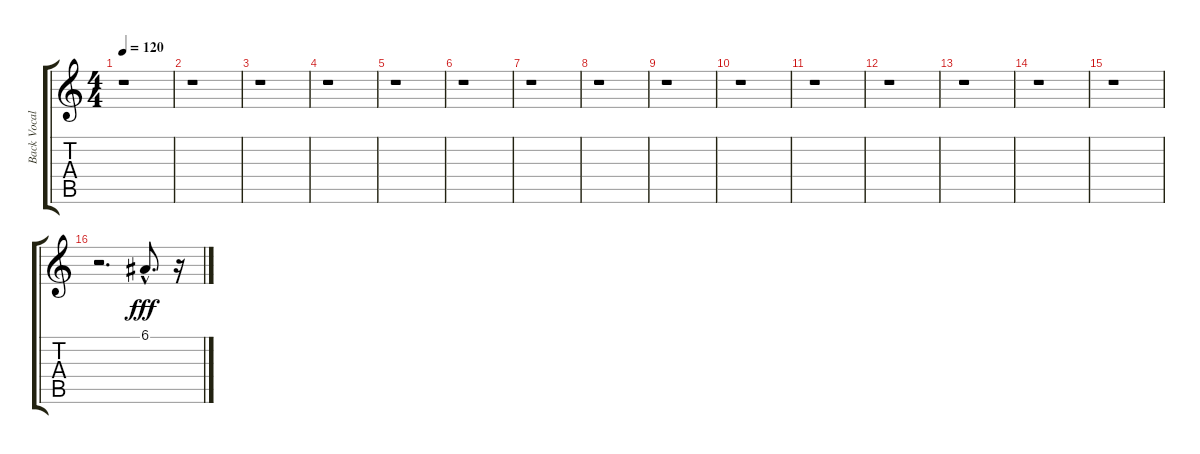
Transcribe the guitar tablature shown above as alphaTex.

\track ("Back Vocal" "Back Vocal") {instrument trumpet}
\staff {score tabs}
\tuning (E4 B3 G3 D3 A2 E2) {hide}
\ts (4 4)
\tempo 120
\clef g2
\ks c
r.1{dy f} |
r.1 |
r.1 |
r.1 |
r.1 |
r.1 |
r.1 |
r.1 |
r.1 |
r.1 |
r.1 |
r.1 |
r.1 |
r.1 |
r.1 |
r.2{d} 6.1{hac}.8{d dy fff} r.16
